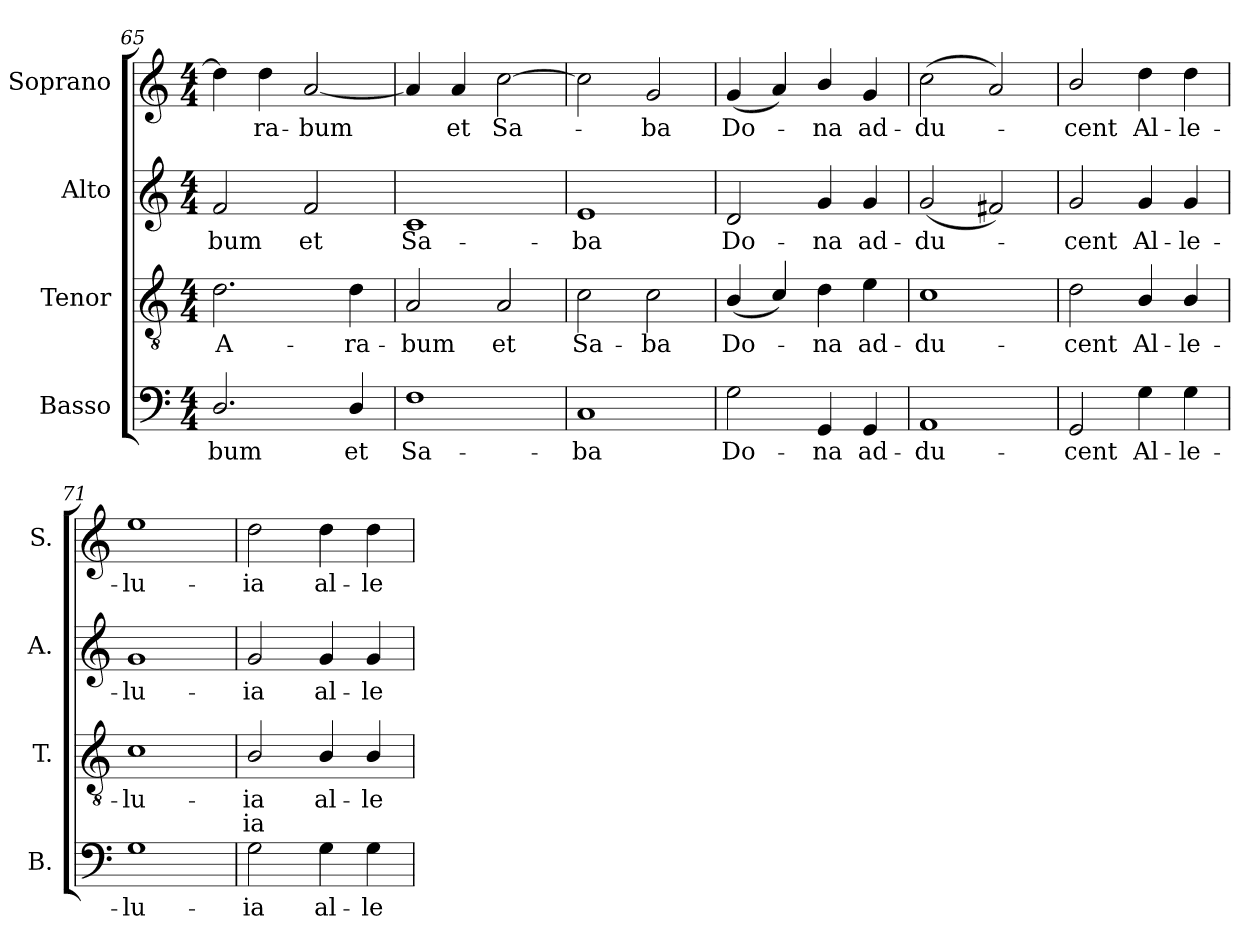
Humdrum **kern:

**kern	**text	**kern	**text	**text	**kern	**text	**kern	**text
*part4	*part4	*part3	*part3	*part3	*part2	*part2	*part1	*part1
*staff4	*staff4	*staff3	*staff3	*staff3	*staff2	*staff2	*staff1	*staff1
*I"Basso	*	*I"Tenor	*	*	*I"Alto	*	*I"Soprano	*
*I'B.	*	*I'T.	*	*	*I'A.	*	*I'S.	*
*clefF4	*	*clefGv2	*	*	*clefG2	*	*clefG2	*
*	*	*ITrd7c12	*	*	*	*	*	*
*k[]	*	*k[]	*	*	*k[]	*	*k[]	*
*C:	*	*C:	*	*	*C:	*	*C:	*
*M4/4	*	*M4/4	*	*	*M4/4	*	*M4/4	*
=65	=65	=65	=65	=65	=65	=65	=65	=65
!	!LO:LY:b:color=#000000	!	!	!	!	!	!	!
!	!	!	!LO:LY:b:color=#000000	!	!	!	!	!
!	!	!	!	!	!	!LO:LY:b:color=#000000	!	!
2.Di/	-bum	2.Di\	A-	.	2fi/	-bum	4ddi\]	.
!	!	!	!	!	!	!	!	!LO:LY:b:color=#000000
.	.	.	.	.	.	.	4ddi\	-ra-
!	!	!	!	!	!	!LO:LY:b:color=#000000	!	!
!	!	!	!	!	!	!	!	!LO:LY:b:color=#000000
.	.	.	.	.	2fi/	et	[<2ai/	-bum
!	!LO:LY:b:color=#000000	!	!	!	!	!	!	!
!	!	!	!LO:LY:b:color=#000000	!	!	!	!	!
4Di/	et	4Di\	-ra-	.	.	.	.	.
=66	=66	=66	=66	=66	=66	=66	=66	=66
!	!LO:LY:b:color=#000000	!	!	!	!	!	!	!
!	!	!	!LO:LY:b:color=#000000	!	!	!	!	!
!	!	!	!	!	!	!LO:LY:b:color=#000000	!	!
1Fi	Sa-	2AAi/	-bum	.	1ci	Sa-	4ai/]	.
!	!	!	!	!	!	!	!	!LO:LY:b:color=#000000
.	.	.	.	.	.	.	4ai/	et
!	!	!	!LO:LY:b:color=#000000	!	!	!	!	!
!	!	!	!	!	!	!	!	!LO:LY:b:color=#000000
.	.	2AAi/	et	.	.	.	[>2cci\	Sa-
=67	=67	=67	=67	=67	=67	=67	=67	=67
!	!LO:LY:b:color=#000000	!	!	!	!	!	!	!
!	!	!	!LO:LY:b:color=#000000	!	!	!	!	!
!	!	!	!	!	!	!LO:LY:b:color=#000000	!	!
1Ci	-ba	2Ci\	Sa-	.	1ei	-ba	2cci\]	.
!	!	!	!LO:LY:b:color=#000000	!	!	!	!	!
!	!	!	!	!	!	!	!	!LO:LY:b:color=#000000
.	.	2Ci\	-ba	.	.	.	2gi/	-ba
=68	=68	=68	=68	=68	=68	=68	=68	=68
!	!LO:LY:b:color=#000000	!	!	!	!	!	!	!
!	!	!	!LO:LY:b:color=#000000	!	!	!	!	!
!	!	!	!	!	!	!LO:LY:b:color=#000000	!	!
!	!	!	!	!	!	!	!	!LO:LY:b:color=#000000
2Gi\	Do-	(4BBi/	Do-	.	2di/	Do-	(4gi/	Do-
.	.	4Ci/)	.	.	.	.	4ai/)	.
!	!LO:LY:b:color=#000000	!	!	!	!	!	!	!
!	!	!	!LO:LY:b:color=#000000	!	!	!	!	!
!	!	!	!	!	!	!LO:LY:b:color=#000000	!	!
!	!	!	!	!	!	!	!	!LO:LY:b:color=#000000
4GGi/	-na	4Di\	-na	.	4gi/	-na	4bi/	-na
!	!LO:LY:b:color=#000000	!	!	!	!	!	!	!
!	!	!	!LO:LY:b:color=#000000	!	!	!	!	!
!	!	!	!	!	!	!LO:LY:b:color=#000000	!	!
!	!	!	!	!	!	!	!	!LO:LY:b:color=#000000
4GGi/	ad-	4Ei\	ad-	.	4gi/	ad-	4gi/	ad-
=69	=69	=69	=69	=69	=69	=69	=69	=69
!	!LO:LY:b:color=#000000	!	!	!	!	!	!	!
!	!	!	!LO:LY:b:color=#000000	!	!	!	!	!
!	!	!	!	!	!	!LO:LY:b:color=#000000	!	!
!	!	!	!	!	!	!	!	!LO:LY:b:color=#000000
1AAi	-du-	1Ci	-du-	.	(2gi/	-du-	(2cci\	-du-
.	.	.	.	.	2f#Xi/)	.	2ai/)	.
=70	=70	=70	=70	=70	=70	=70	=70	=70
!	!LO:LY:b:color=#000000	!	!	!	!	!	!	!
!	!	!	!LO:LY:b:color=#000000	!	!	!	!	!
!	!	!	!	!	!	!LO:LY:b:color=#000000	!	!
!	!	!	!	!	!	!	!	!LO:LY:b:color=#000000
2GGi/	-cent	2Di\	-cent	.	2gi/	-cent	2bi/	-cent
!	!LO:LY:b:color=#000000	!	!	!	!	!	!	!
!	!	!	!LO:LY:b:color=#000000	!	!	!	!	!
!	!	!	!	!	!	!LO:LY:b:color=#000000	!	!
!	!	!	!	!	!	!	!	!LO:LY:b:color=#000000
4Gi\	Al-	4BBi/	Al-	.	4gi/	Al-	4ddi\	Al-
!	!LO:LY:b:color=#000000	!	!	!	!	!	!	!
!	!	!	!LO:LY:b:color=#000000	!	!	!	!	!
!	!	!	!	!	!	!LO:LY:b:color=#000000	!	!
!	!	!	!	!	!	!	!	!LO:LY:b:color=#000000
4Gi\	-le-	4BBi/	-le-	.	4gi/	-le-	4ddi\	-le-
!!LO:LB:g=z
=71	=71	=71	=71	=71	=71	=71	=71	=71
!	!LO:LY:b:color=#000000	!	!	!	!	!	!	!
!	!	!	!LO:LY:b:color=#000000	!	!	!	!	!
!	!	!	!	!	!	!LO:LY:b:color=#000000	!	!
!	!	!	!	!	!	!	!	!LO:LY:b:color=#000000
1Gi	-lu-	1Ci	-lu-	.	1gi	-lu-	1eei	-lu-
=72	=72	=72	=72	=72	=72	=72	=72	=72
!	!LO:LY:b:color=#000000	!	!	!	!	!	!	!
!	!	!	!LO:LY:b:color=#000000	!LO:LY:b:color=#000000	!	!	!	!
!	!	!	!	!	!	!LO:LY:b:color=#000000	!	!
!	!	!	!	!	!	!	!	!LO:LY:b:color=#000000
2Gi\	-ia	2BBi/	-ia	ia	2gi/	-ia	2ddi\	-ia
!	!LO:LY:b:color=#000000	!	!	!	!	!	!	!
!	!	!	!LO:LY:b:color=#000000	!	!	!	!	!
!	!	!	!	!	!	!LO:LY:b:color=#000000	!	!
!	!	!	!	!	!	!	!	!LO:LY:b:color=#000000
4Gi\	al-	4BBi/	al-	.	4gi/	al-	4ddi\	al-
!	!LO:LY:b:color=#000000	!	!	!	!	!	!	!
!	!	!	!LO:LY:b:color=#000000	!	!	!	!	!
!	!	!	!	!	!	!LO:LY:b:color=#000000	!	!
!	!	!	!	!	!	!	!	!LO:LY:b:color=#000000
4Gi\	-le-	4BBi/	-le-	.	4gi/	-le-	4ddi\	-le-
=	=	=	=	=	=	=	=	=
*-	*-	*-	*-	*-	*-	*-	*-	*-
